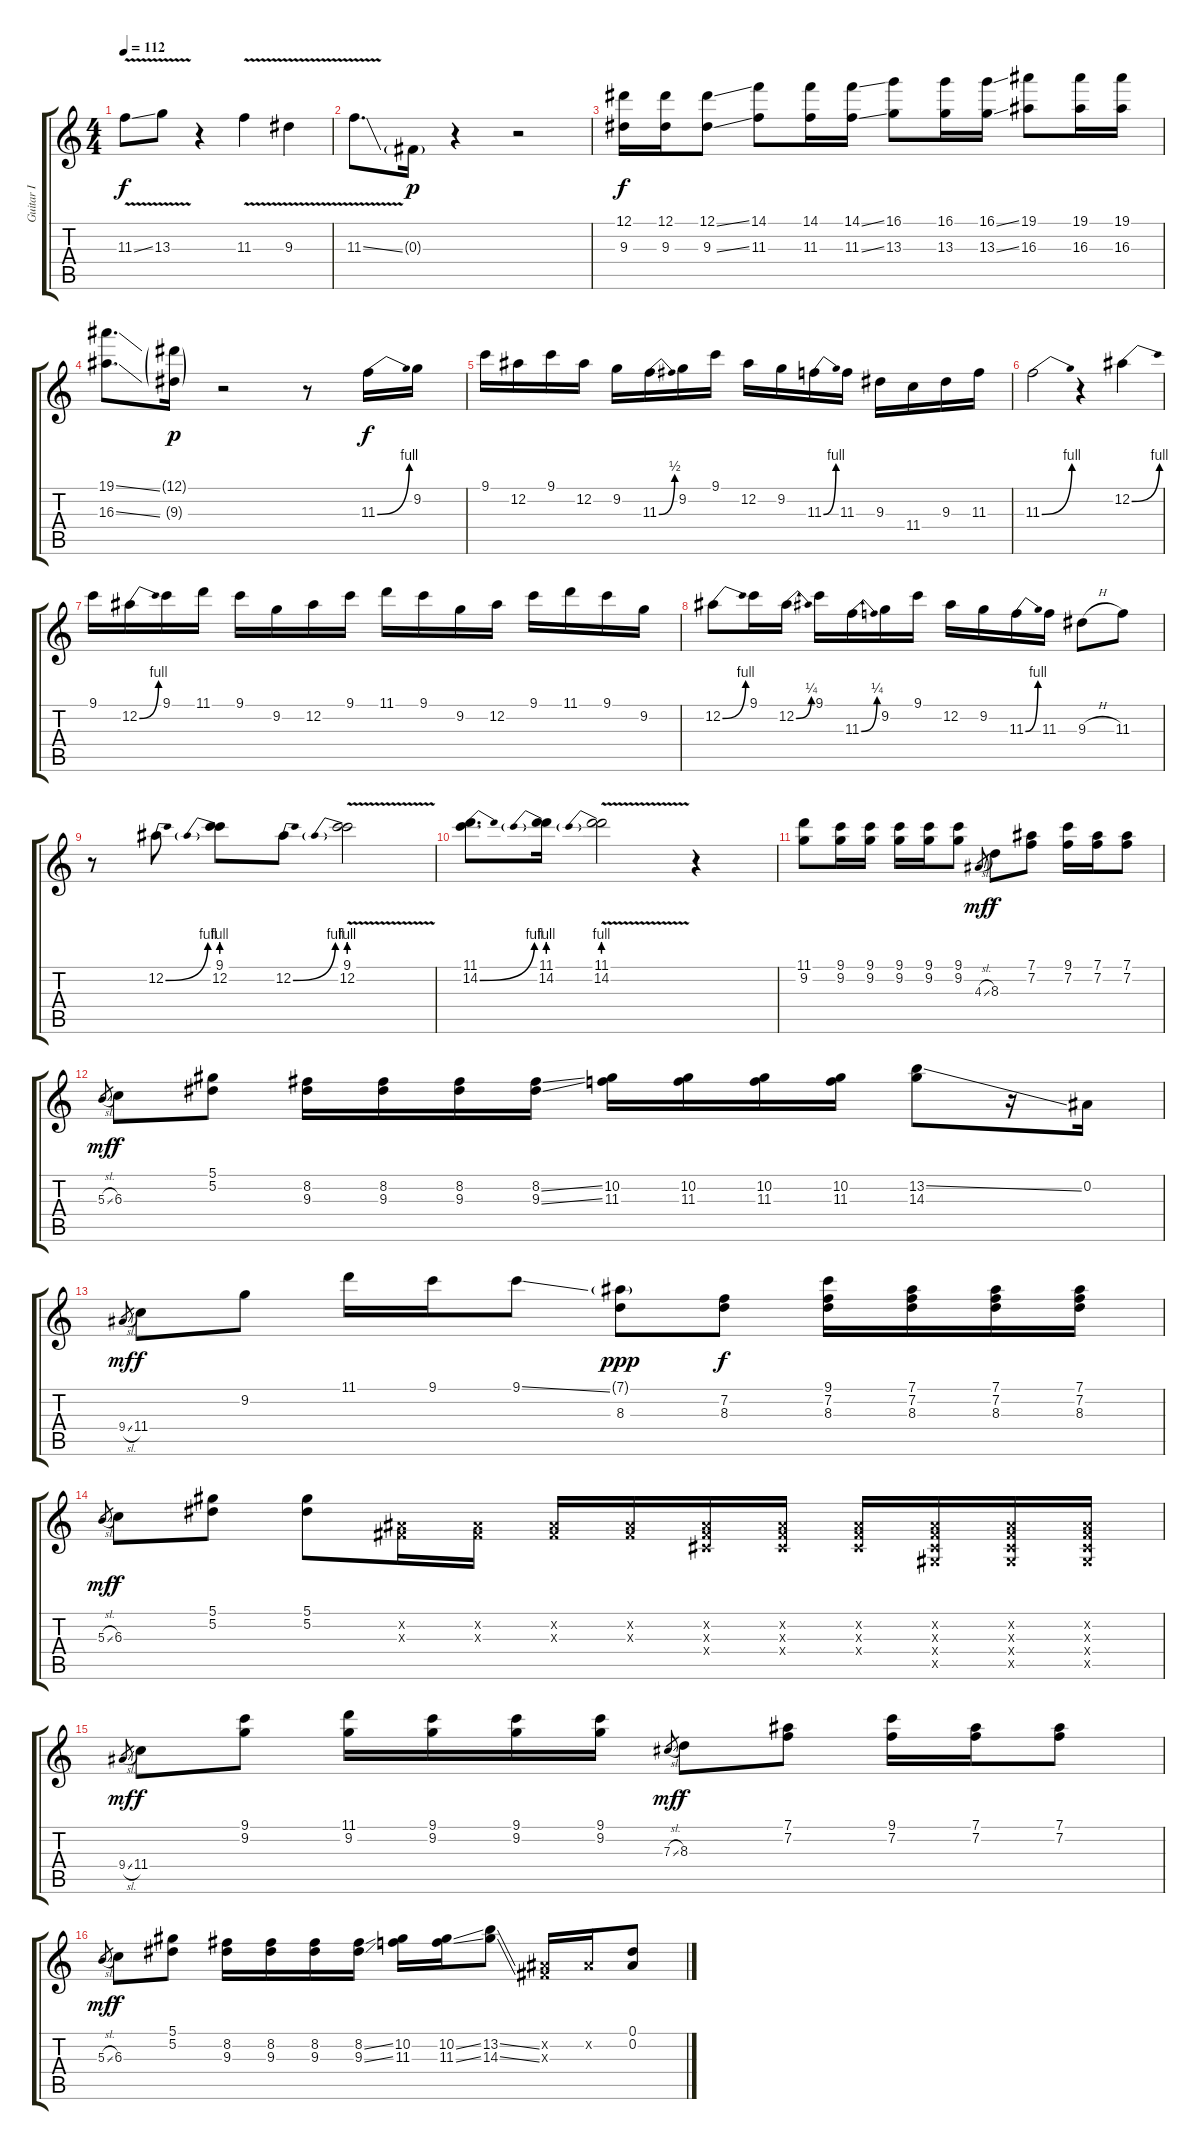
\track ("Guitar I" "Guitar I") {instrument overdrivenguitar}
\staff {score tabs}
\tuning (Eb4 Bb3 Gb3 Db3 Ab2 Eb2) {hide}
\ts (4 4)
\tempo 112
\clef g2
\ks c
11.3{v ss}.8{dy f} 13.3{v}.8 r.4 11.3{v}.4 9.3{v}.4 |
11.3{v ss}.8{d} 0.3{g}.16{dy p} r.4 r.2 |
(12.1 9.3).16{dy f} (12.1 9.3).16 (12.1{ss} 9.3{ss}).8 (14.1 11.3).8 (14.1 11.3).16 (14.1{ss} 11.3{ss}).16 (16.1 13.3).8 (16.1 13.3).16 (16.1{ss} 13.3{ss}).16 (19.1 16.3).8 (19.1 16.3).16 (19.1 16.3).16 |
(19.1{ss} 16.3{ss}).8{d} (12.1{g} 9.3{g}).16{dy p} r.2 r.8 11.3{be (bend 0 0 60 4)}.16{dy f} 9.2.16 |
9.1.16 12.2.16 9.1.16 12.2.16 9.2.16 11.3{be (bend 0 0 60 2)}.16 9.2.16 9.1.16 12.2.16 9.2.16 11.3{be (bend 0 0 60 4)}.16 11.3.16 9.3.16 11.4.16 9.3.16 11.3.16 |
11.3{be (bend 0 0 60 4)}.2 r.4 12.2{be (bend 0 0 60 4)}.4 |
9.1.16 12.2{be (bend 0 0 60 4)}.16 9.1.16 11.1.16 9.1.16 9.2.16 12.2.16 9.1.16 11.1.16 9.1.16 9.2.16 12.2.16 9.1.16 11.1.16 9.1.16 9.2.16 |
12.2{be (bend 0 0 60 4)}.8 9.1.16 12.2{be (bend 0 0 60 1)}.16 9.1.16 11.3{be (bend 0 0 60 1)}.16 9.2.16 9.1.16 12.2.16 9.2.16 11.3{be (bend 0 0 60 4)}.16 11.3.16 9.3{h}.8 11.3.8 |
r.8 12.2{be (bend 0 0 60 4)}.8 (9.1 12.2{be (prebend 0 4 60 4)}).8 12.2{be (bend 0 0 60 4)}.8 (9.1{v} 12.2{be (prebend 0 4 60 4) v}).2 |
(11.1 14.2{be (bend 0 0 60 4)}).8{d} (11.1 14.2{be (prebend 0 4 60 4)}).16 (11.1{v} 14.2{be (prebend 0 4 60 4) v}).2 r.4 |
(11.1 9.2).8 (9.1 9.2).16 (9.1 9.2).16 (9.1 9.2).16 (9.1 9.2).16 (9.1 9.2).8 4.3{sl}.8{gr dy mf} 8.3.8{dy f} (7.1 7.2).8 (9.1 7.2).16 (7.1 7.2).16 (7.1 7.2).8 |
5.3{sl}.8{gr dy mf} 6.3.8{dy f} (5.1 5.2).8 (8.2 9.3).16 (8.2 9.3).16 (8.2 9.3).16 (8.2{ss} 9.3{ss}).16 (10.2 11.3).16 (10.2 11.3).16 (10.2 11.3).16 (10.2 11.3).16 (13.2{ss} 14.3).8 r.16 0.2.16 |
9.4{sl}.8{gr dy mf} 11.4.8{dy f} 9.2.8 11.1.16 9.1.16 9.1{ss}.8 (7.1{g} 8.3).8{dy ppp} (7.2 8.3).8{dy f} (9.1 7.2 8.3).16 (7.1 7.2 8.3).16 (7.1 7.2 8.3).16 (7.1 7.2 8.3).16 |
5.3{sl}.8{gr dy mf} 6.3.8{dy f} (5.1 5.2).8 (5.1 5.2).8 (0.2{x} 0.3{x}).16 (0.2{x} 0.3{x}).16 (0.2{x} 0.3{x}).16 (0.2{x} 0.3{x}).16 (0.2{x} 0.3{x} 0.4{x}).16 (0.2{x} 0.3{x} 0.4{x}).16 (0.2{x} 0.3{x} 0.4{x}).16 (0.2{x} 0.3{x} 0.4{x} 0.5{x}).16 (0.2{x} 0.3{x} 0.4{x} 0.5{x}).16 (0.2{x} 0.3{x} 0.4{x} 0.5{x}).16 |
9.4{sl}.8{gr dy mf} 11.4.8{dy f} (9.1 9.2).8 (11.1 9.2).16 (9.1 9.2).16 (9.1 9.2).16 (9.1 9.2).16 7.3{sl}.8{gr dy mf} 8.3.8{dy f} (7.1 7.2).8 (9.1 7.2).16 (7.1 7.2).16 (7.1 7.2).8 |
5.3{sl}.8{gr dy mf} 6.3.8{dy f} (5.1 5.2).8 (8.2 9.3).16 (8.2 9.3).16 (8.2 9.3).16 (8.2{ss} 9.3{ss}).16 (10.2 11.3).16 (10.2{ss} 11.3{ss}).16 (13.2{ss} 14.3{ss}).8 (0.2{x} 0.3{x}).16 0.2{x}.16 (0.1 0.2).8
